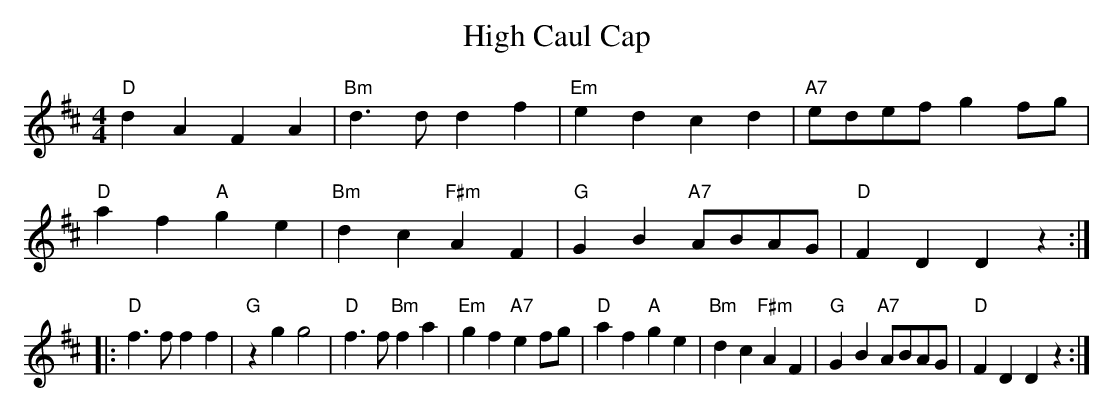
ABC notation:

X:1
T:High Caul Cap
M:4/4
L:1/4
K:D
"D"dA FA|"Bm"d3/2d/2 df|"Em"ed cd|"A7"e/2d/2e/2f/2 gf/2g/2|
"D"af "A"ge|"Bm"dc "F#m"AF|"G"GB "A7"A/2B/2A/2G/2|"D"FD Dz:|
|:"D"f3/2f/2 ff|"G"zg g2|"D"f3/2f/2 "Bm"fa|"Em"gf "A7"ef/2g/2|"D"af "A"ge|\
"Bm"dc "F#m"AF|"G"GB "A7"A/2B/2A/2G/2|"D"FD Dz:|
